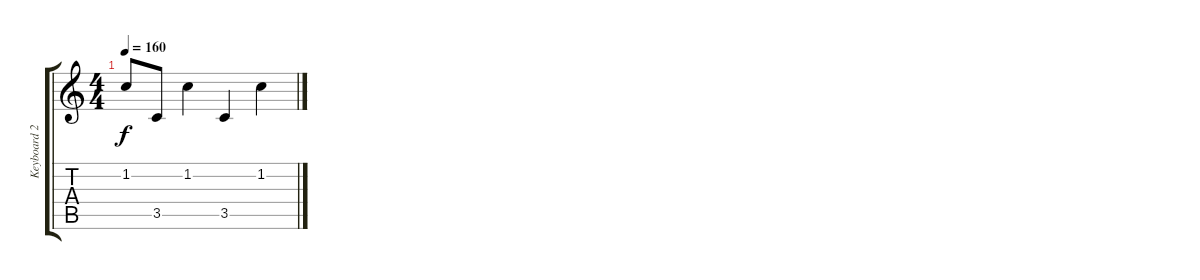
\track ("Keyboard 2" "Keyboard 2") {instrument guitarharmonics}
\staff {score tabs}
\tuning (E4 B3 G3 D3 A2 E2) {hide}
\ts (4 4)
\tempo 160
\clef g2
\ks c
1.2{t}.8{dy f} 3.5.8 1.2.4 3.5.4 1.2.4
